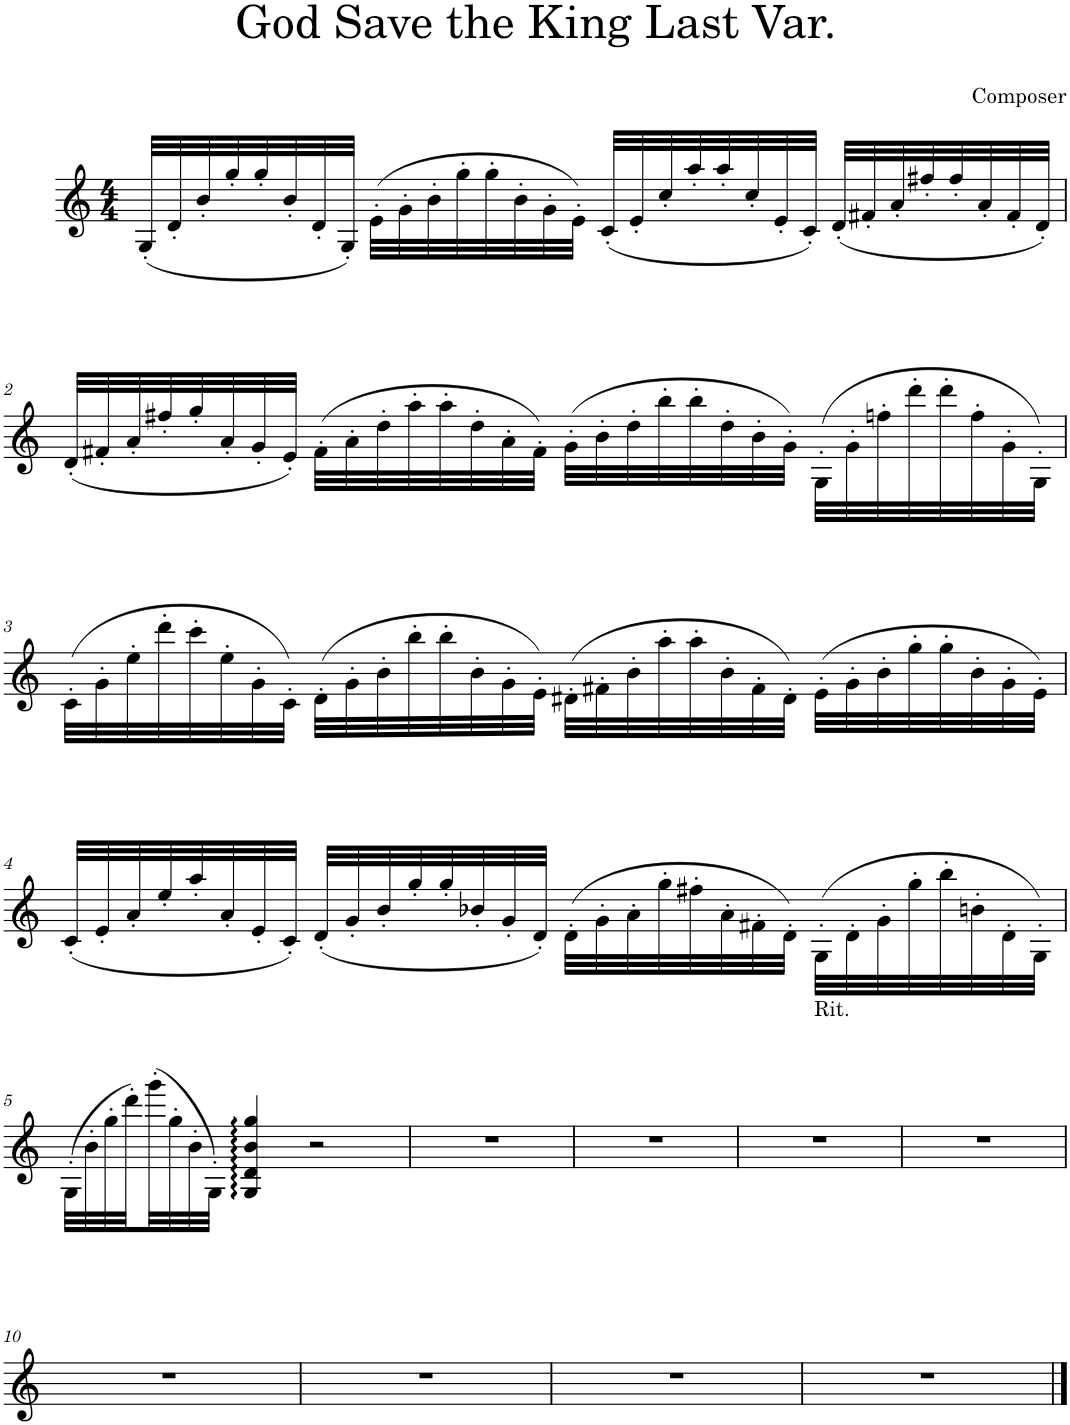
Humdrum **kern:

**kern
*part1
*staff1
*I"Piano
*I'Pno.
*clefG2
*k[]
*M4/4
=1
(32G'/LLL
32d'/
32b'/
32gg'/
32gg'/
32b'/
32d'/
32G'/JJJ)
(32e'\LLL
32g'\
32b'\
32gg'\
32gg'\
32b'\
32g'\
32e'\JJJ)
(32c'/LLL
32e'/
32cc'/
32aa'/
32aa'/
32cc'/
32e'/
32c'/JJJ)
(32d'/LLL
32f#X'/
32a'/
32ff#X'/
32ff#'/
32a'/
32f#'/
32d'/JJJ)
!!LO:LB:g=z
=2
(32d'/LLL
32f#X'/
32a'/
32ff#X'/
32gg'/
32a'/
32g'/
32e'/JJJ)
(32f#'\LLL
32a'\
32dd'\
32aa'\
32aa'\
32dd'\
32a'\
32f#'\JJJ)
(32g'\LLL
32b'\
32dd'\
32bb'\
32bb'\
32dd'\
32b'\
32g'\JJJ)
(32G'\LLL
32g'\
32ffn'\
32ddd'\
32ddd'\
32ff'\
32g'\
32G'\JJJ)
!!LO:LB:g=z
=3
(32c'\LLL
32g'\
32ee'\
32ddd'\
32ccc'\
32ee'\
32g'\
32c'\JJJ)
(32d'\LLL
32g'\
32b'\
32bb'\
32bb'\
32b'\
32g'\
32e'\JJJ)
(32d#X'\LLL
32f#X'\
32b'\
32aa'\
32aa'\
32b'\
32f#'\
32d#'\JJJ)
(32e'\LLL
32g'\
32b'\
32gg'\
32gg'\
32b'\
32g'\
32e'\JJJ)
!!LO:LB:g=z
=4
(32c'/LLL
32e'/
32a'/
32ee'/
32aa'/
32a'/
32e'/
32c'/JJJ)
(32d'/LLL
32g'/
32b'/
32gg'/
32gg'/
32b-X'/
32g'/
32d'/JJJ)
(32d'\LLL
32g'\
32a'\
32gg'\
32ff#X'\
32a'\
32f#X'\
32d'\JJJ)
!LO:TX:b:t=Rit.
(32G'\LLL
32d'\
32g'\
32gg'\
32bb'\
32bn'\
32d'\
32G'\JJJ)
!!LO:LB:g=z
=5
(32G'\LLL
32b'\
32gg'\
32ddd'\)
(32ggg'\
32gg'\
32b'\
32G'\JJJ)
4G/: 4d/: 4b/: 4gg/:
2r
=6
1r
=7
1r
=8
1r
=9
1r
!!LO:LB:g=z
=10
1r
=11
1r
=12
1r
=13
1r
==
*-
